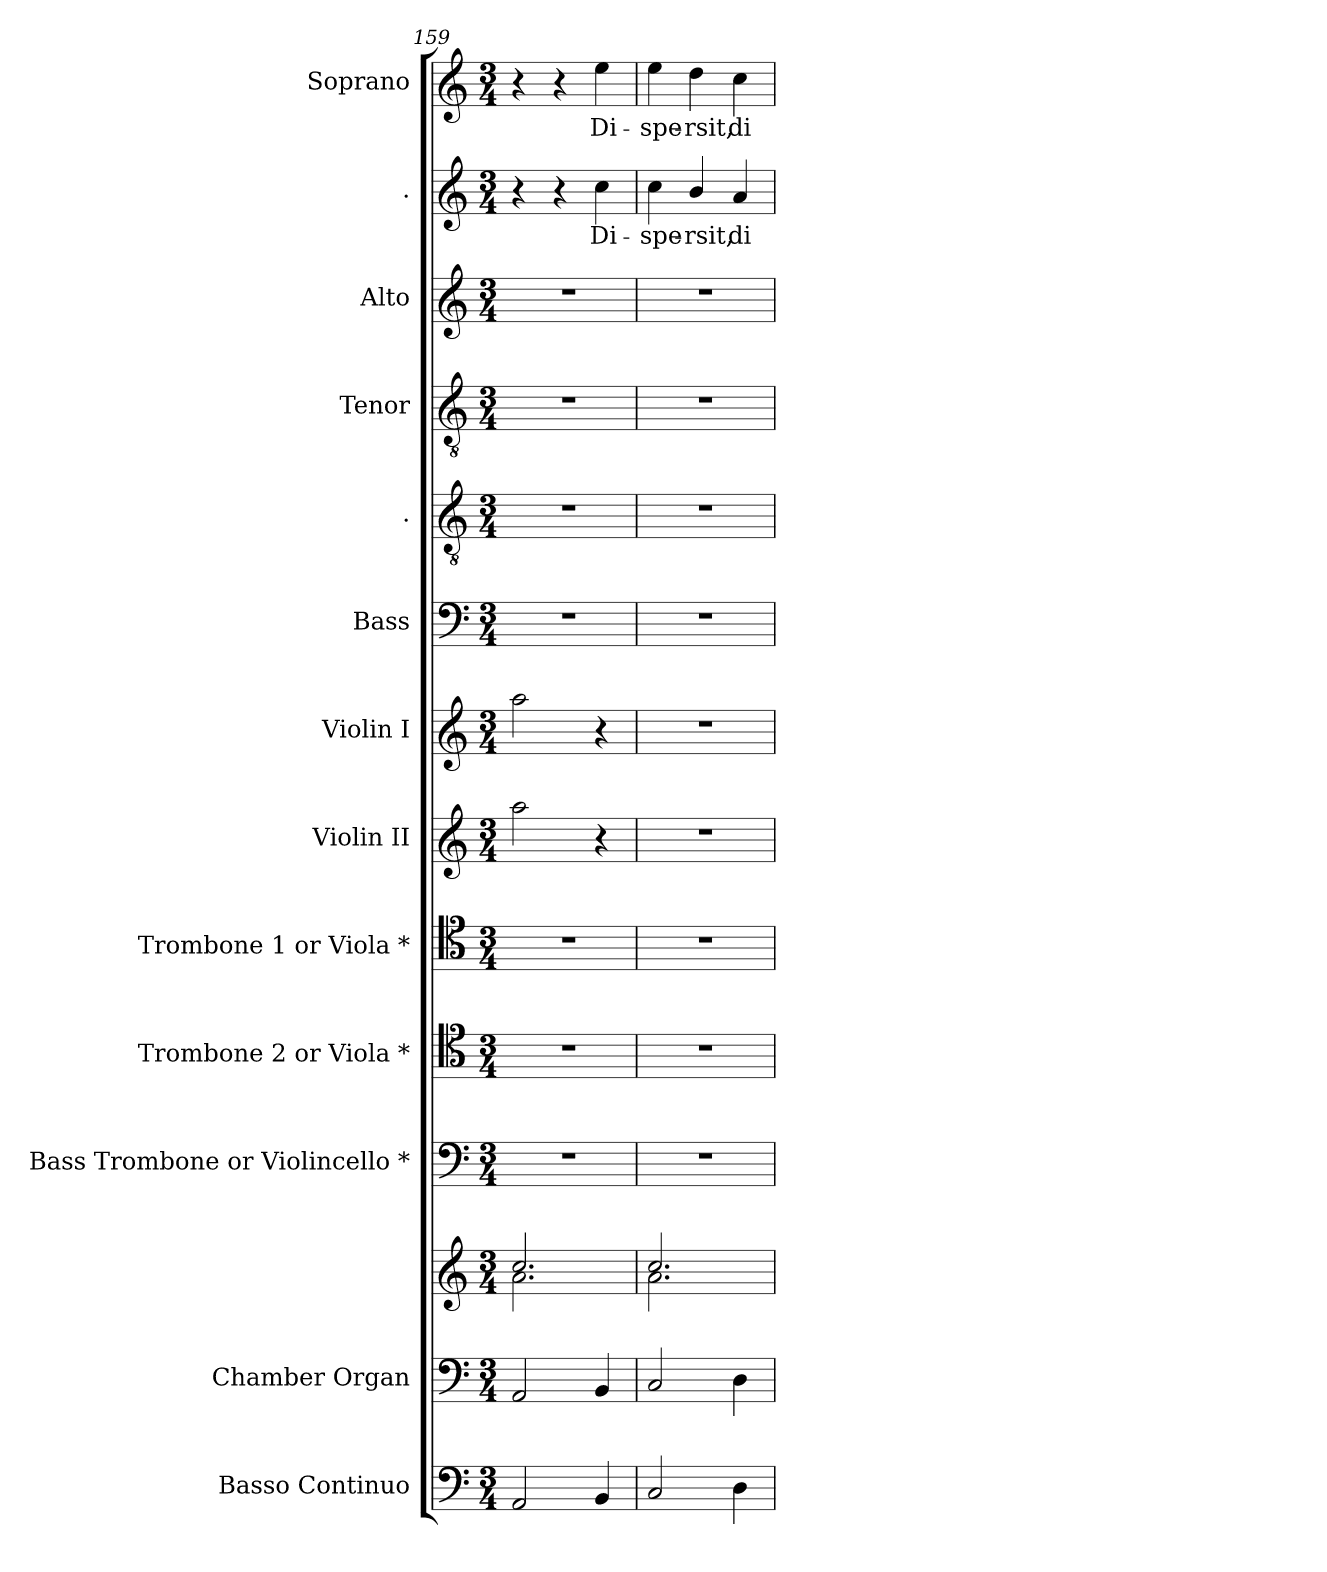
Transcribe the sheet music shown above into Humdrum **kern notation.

**kern	**kern	**kern	**kern	**kern	**kern	**kern	**kern	**kern	**kern	**kern	**kern	**kern	**text	**kern	**text
*part13	*part12	*part12	*part11	*part10	*part9	*part8	*part7	*part6	*part5	*part4	*part3	*part2	*part2	*part1	*part1
*staff14	*staff13	*staff12	*staff11	*staff10	*staff9	*staff8	*staff7	*staff6	*staff5	*staff4	*staff3	*staff2	*staff2	*staff1	*staff1
*I"Basso  Continuo	*I"Chamber  Organ	*	*I"Bass Trombone or Violincello *	*I"Trombone 2 or Viola *	*I"Trombone 1 or Viola *	*I"Violin II	*I"Violin I	*I"Bass	*I".	*I"Tenor	*I"Alto	*I".	*	*I"Soprano	*
*I'B Cont	*I'Org.	*	*I'B. Tbn.	*I'Tbn 2	*I'Tbn 1	*I'Vln. II	*I'Vln. I	*I'B.	*	*I'T,	*I'A.	*	*	*I'S.	*
*clefF4	*clefF4	*clefG2	*clefF4	*clefC4	*clefC4	*clefG2	*clefG2	*clefF4	*clefGv2	*clefGv2	*clefG2	*clefG2	*	*clefG2	*
*ITrd7c12	*	*	*	*	*	*	*	*	*ITrd7c12	*ITrd7c12	*	*	*	*	*
*k[]	*k[]	*k[]	*k[]	*k[]	*k[]	*k[]	*k[]	*k[]	*k[]	*k[]	*k[]	*k[]	*	*k[]	*
*C:	*C:	*C:	*C:	*C:	*C:	*C:	*C:	*C:	*C:	*C:	*C:	*C:	*	*C:	*
*M3/4	*M3/4	*M3/4	*M3/4	*M3/4	*M3/4	*M3/4	*M3/4	*M3/4	*M3/4	*M3/4	*M3/4	*M3/4	*	*M3/4	*
=159	=159	=159	=159	=159	=159	=159	=159	=159	=159	=159	=159	=159	=159	=159	=159
*	*	*^	*	*	*	*	*	*	*	*	*	*	*	*	*
!	!	!	!	!LO:N:vis=1	!LO:N:vis=1	!LO:N:vis=1	!	!	!LO:N:vis=1	!LO:N:vis=1	!LO:N:vis=1	!LO:N:vis=1	!	!	!	!
2AAAi/	2AAi/	2.cci/	2.ai\	2.r	2.r	2.r	2aai\	2aai\	2.r	2.r	2.r	2.r	4r	.	4r	.
.	.	.	.	.	.	.	.	.	.	.	.	.	4r	.	4r	.
!	!	!	!	!	!	!	!	!	!	!	!	!	!	!LO:LY:b:color=#000000	!	!
!	!	!	!	!	!	!	!	!	!	!	!	!	!	!	!	!LO:LY:b:color=#000000
4BBBi/	4BBi/	.	.	.	.	.	4r	4r	.	.	.	.	4cci\	Di-	4eei\	Di-
=160	=160	=160	=160	=160	=160	=160	=160	=160	=160	=160	=160	=160	=160	=160	=160	=160
!	!	!	!	!LO:N:vis=1	!LO:N:vis=1	!LO:N:vis=1	!LO:N:vis=1	!LO:N:vis=1	!LO:N:vis=1	!LO:N:vis=1	!LO:N:vis=1	!LO:N:vis=1	!	!	!	!
!	!	!	!	!	!	!	!	!	!	!	!	!	!	!LO:LY:b:color=#000000	!	!
!	!	!	!	!	!	!	!	!	!	!	!	!	!	!	!	!LO:LY:b:color=#000000
2CCi/	2Ci/	2.cci/	2.ai\	2.r	2.r	2.r	2.r	2.r	2.r	2.r	2.r	2.r	4cci\	-spe-	4eei\	-spe-
!	!	!	!	!	!	!	!	!	!	!	!	!	!	!LO:LY:b:color=#000000	!	!
!	!	!	!	!	!	!	!	!	!	!	!	!	!	!	!	!LO:LY:b:color=#000000
.	.	.	.	.	.	.	.	.	.	.	.	.	4bi/	-rsit,	4ddi\	-rsit,
!	!	!	!	!	!	!	!	!	!	!	!	!	!	!LO:LY:b:color=#000000	!	!
!	!	!	!	!	!	!	!	!	!	!	!	!	!	!	!	!LO:LY:b:color=#000000
4DDi\	4Di\	.	.	.	.	.	.	.	.	.	.	.	4ai/	di-	4cci\	di-
*	*	*v	*v	*	*	*	*	*	*	*	*	*	*	*	*	*
=	=	=	=	=	=	=	=	=	=	=	=	=	=	=	=
*-	*-	*-	*-	*-	*-	*-	*-	*-	*-	*-	*-	*-	*-	*-	*-
